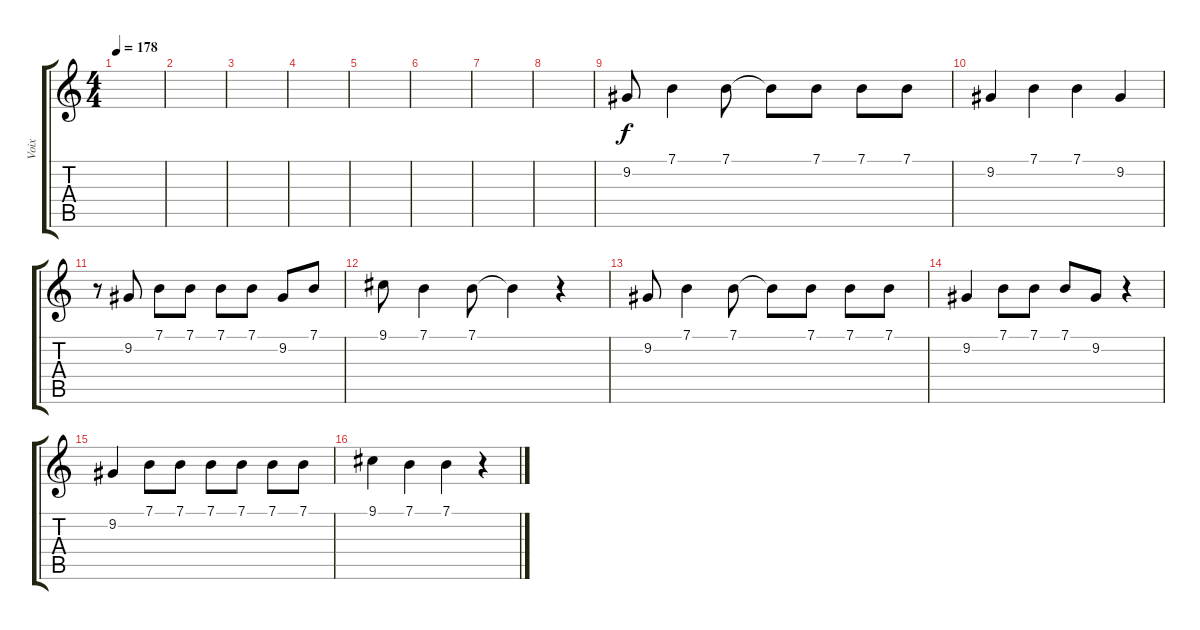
\track ("Voix" "Voix") {instrument accordion}
\staff {score tabs}
\tuning (E4 B3 G3 D3 A2 E2) {hide}
\ts (4 4)
\tempo 178
\clef g2
\ks c
|
|
|
|
|
|
|
|
9.2.8 7.1.4 7.1.8 7.1{t}.8 7.1.8 7.1.8 7.1.8 |
9.2.4 7.1.4 7.1.4 9.2.4 |
r.8 9.2.8 7.1.8 7.1.8 7.1.8 7.1.8 9.2.8 7.1.8 |
9.1.8 7.1.4 7.1.8 7.1{t}.4 r.4 |
9.2.8 7.1.4 7.1.8 7.1{t}.8 7.1.8 7.1.8 7.1.8 |
9.2.4 7.1.8 7.1.8 7.1.8 9.2.8 r.4 |
9.2.4 7.1.8 7.1.8 7.1.8 7.1.8 7.1.8 7.1.8 |
9.1.4 7.1.4 7.1.4 r.4
